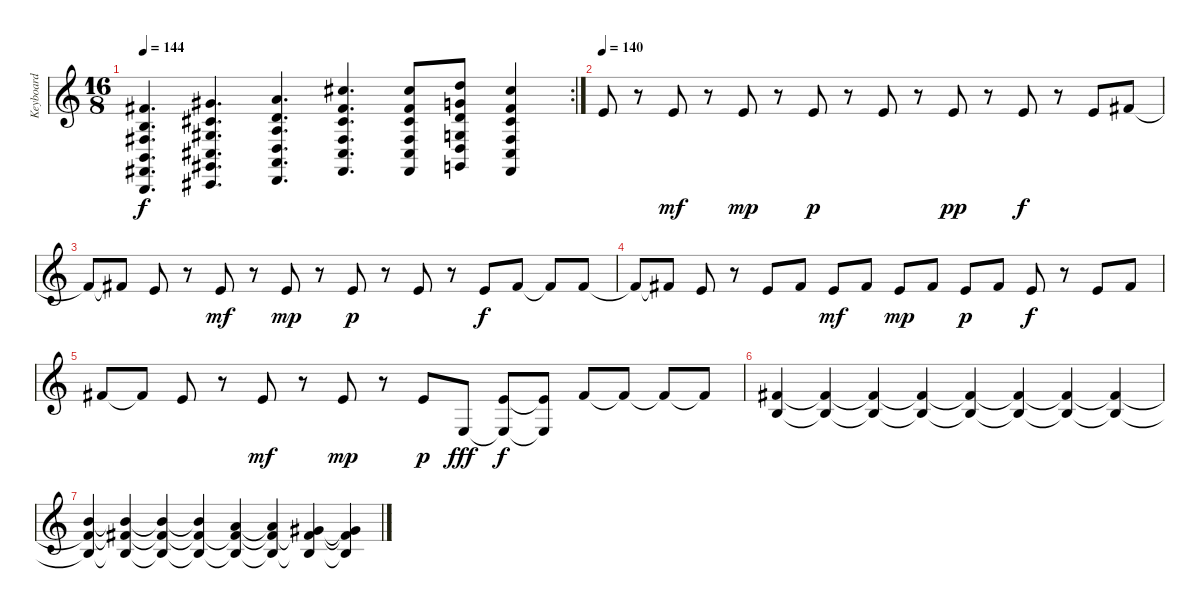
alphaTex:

\track ("Keyboard" "Keyboard") {instrument drawbarorgan}
\staff {score}
\tuning (B3 Ab3 E3 B2 Gb2 B1) {hide}
\rc 2
\ts (16 8)
\tempo 144
\clef g2
\ks c
(7.1 3.2 2.3 0.4 0.5 0.6).4{d dy f} (9.1 5.2 4.3 2.4 2.5 2.6).4{d} (10.1 6.2 5.3 3.4 3.5 3.6).4{d} (14.1 10.2 9.3 7.4 7.5 7.6).4{d} (14.1 10.2 9.3 7.4 7.5 7.6).8 (15.1 11.2 10.3 8.4 8.5 8.6).8 (14.1 10.2 9.3 7.4 7.5 7.6).4 |
\tempo 140
17.4.8 r.8 17.4.8{dy mf} r.8 17.4.8{dy mp} r.8 17.4.8{dy p} r.8 17.4.8 r.8 17.4.8{dy pp} r.8 17.4.8{dy f} r.8 17.4.8 19.4.8 |
19.4{t}.8 19.4{t}.8 17.4.8 r.8 17.4.8{dy mf} r.8 17.4.8{dy mp} r.8 17.4.8{dy p} r.8 17.4.8 r.8 17.4.8{dy f} 19.4.8 19.4{t}.8 19.4.8 |
19.4{t}.8 19.4{t}.8 17.4.8 r.8 17.4.8 19.4.8 17.4.8{dy mf} 19.4.8 17.4.8{dy mp} 19.4.8 17.4.8{dy p} 19.4.8 17.4.8{dy f} r.8 17.4.8 19.4.8 |
19.4.8 19.4{t}.8 17.4.8 r.8 17.4.8{dy mf} r.8 17.4.8{dy mp} r.8 17.4.8{dy p} 10.5.8{dy fff} (17.4 10.5{t}).8{dy f} (17.4{t} 10.5{t}).8 19.4.8 19.4{t}.8 19.4{t}.8 19.4{t}.8 |
(19.4 17.5).4 (19.4{t} 17.5{t}).4 (19.4{t} 17.5{t}).4 (19.4{t} 17.5{t}).4 (19.4{t} 17.5{t}).4 (19.4{t} 17.5{t}).4 (19.4{t} 17.5{t}).4 (19.4{t} 17.5{t}).4 |
(19.3 19.4{t} 17.5{t}).4 (19.3{t} 19.4{t} 17.5{t}).4 (19.3{t} 19.4{t} 17.5{t}).4 (19.3{t} 19.4{t} 17.5{t}).4 (17.3 19.4{t} 17.5{t}).4 (17.3{t} 19.4{t} 17.5{t}).4 (16.3 19.4{t} 17.5{t}).4 (16.3{t} 19.4{t} 17.5{t}).4
